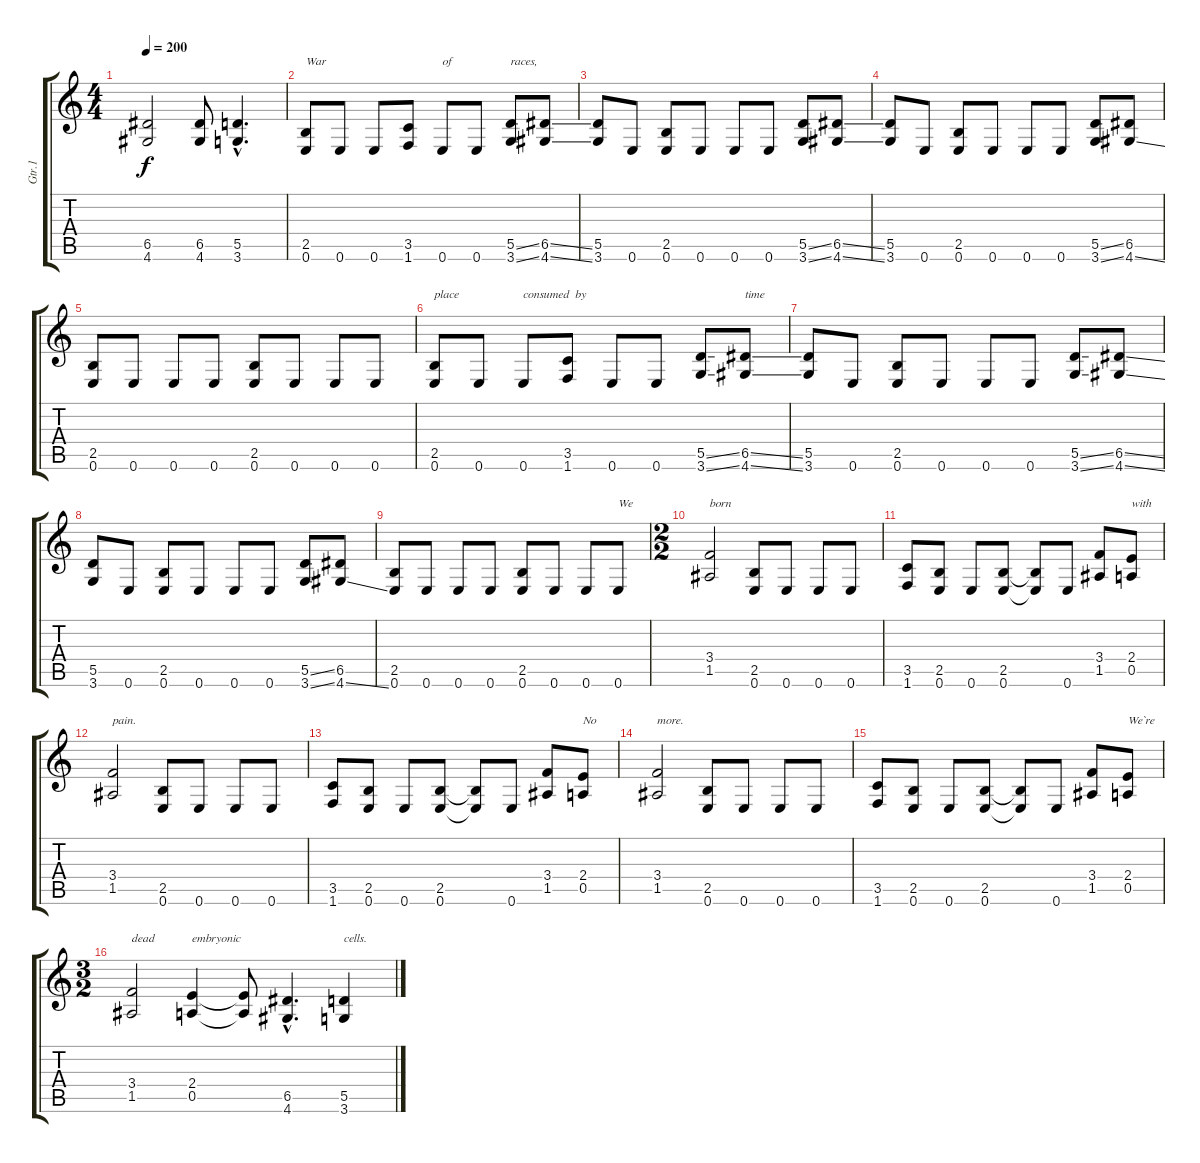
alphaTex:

\track ("Gtr.1" "Gtr.1") {instrument distortionguitar}
\staff {score tabs}
\tuning (E4 B3 G3 D3 A2 E2) {hide}
\ts (4 4)
\tempo 200
\clef g2
\ks c
(6.5{t} 4.6{t}).2{dy f} (6.5 4.6).8 (5.5{hac} 3.6{hac}).4{d} |
(2.5 0.6).8{txt "War"} 0.6.8 0.6.8 (3.5 1.6).8 0.6.8{txt "of"} 0.6.8 (5.5{ss} 3.6{ss}).8{txt "races,"} (6.5{ss} 4.6{ss}).8 |
(5.5 3.6).8 0.6.8 (2.5 0.6).8 0.6.8 0.6.8 0.6.8 (5.5{ss} 3.6{ss}).8 (6.5{ss} 4.6{ss}).8 |
(5.5 3.6).8 0.6.8 (2.5 0.6).8 0.6.8 0.6.8 0.6.8 (5.5{ss} 3.6{ss}).8 (6.5 4.6{ss}).8 |
(2.5 0.6).8 0.6.8 0.6.8 0.6.8 (2.5 0.6).8 0.6.8 0.6.8 0.6.8 |
(2.5 0.6).8{txt "place"} 0.6.8 0.6.8{txt "consumed  by"} (3.5 1.6).8 0.6.8 0.6.8 (5.5{ss} 3.6{ss}).8 (6.5{ss} 4.6{ss}).8{txt "time"} |
(5.5 3.6).8 0.6.8 (2.5 0.6).8 0.6.8 0.6.8 0.6.8 (5.5{ss} 3.6{ss}).8 (6.5{ss} 4.6{ss}).8 |
(5.5 3.6).8 0.6.8 (2.5 0.6).8 0.6.8 0.6.8 0.6.8 (5.5{ss} 3.6{ss}).8 (6.5 4.6{ss}).8 |
(2.5 0.6).8 0.6.8 0.6.8 0.6.8 (2.5 0.6).8 0.6.8 0.6.8 0.6.8{txt "We"} |
\ts (2 2)
(3.4 1.5).2{txt "born"} (2.5 0.6).8 0.6.8 0.6.8 0.6.8 |
(3.5 1.6).8 (2.5 0.6).8 0.6.8 (2.5 0.6).8 (2.5{t} 0.6{t}).8 0.6.8 (3.4 1.5).8 (2.4 0.5).8{txt "with"} |
(3.4 1.5).2{txt "pain."} (2.5 0.6).8 0.6.8 0.6.8 0.6.8 |
(3.5 1.6).8 (2.5 0.6).8 0.6.8 (2.5 0.6).8 (2.5{t} 0.6{t}).8 0.6.8 (3.4 1.5).8 (2.4 0.5).8{txt "No"} |
(3.4 1.5).2{txt "more."} (2.5 0.6).8 0.6.8 0.6.8 0.6.8 |
(3.5 1.6).8 (2.5 0.6).8 0.6.8 (2.5 0.6).8 (2.5{t} 0.6{t}).8 0.6.8 (3.4 1.5).8 (2.4 0.5).8{txt "We`re"} |
\ts (3 2)
(3.4 1.5).2{txt "dead"} (2.4 0.5).4{txt "embryonic"} (2.4{t} 0.5{t}).8 (6.5{hac} 4.6{hac}).4{d} (5.5 3.6).4{txt "cells."}
